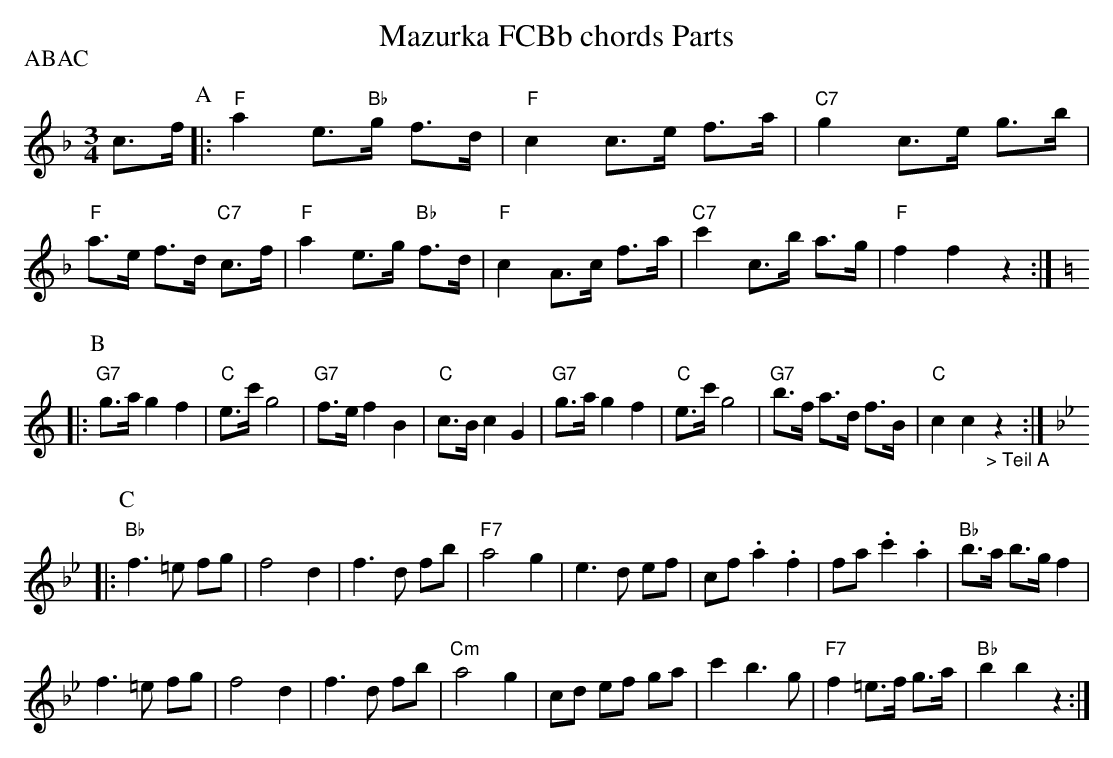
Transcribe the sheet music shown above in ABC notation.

X:1
T: Mazurka FCBb chords Parts
P:ABAC
M:3/4
L:1/8
K:F %%MIDI gchordon
c>f [P:A] |: "F"a2 e>"Bb"g f>d | "F"c2 c>e f>a | "C7"g2 c>e g>b | "F"a>e f>d "C7"c>f | "F"a2 e>g "Bb"f>d | "F"c2 A>c f>a | "C7"c'2 c>b a>g | "F"f2f2z2 :: [P:B] [K:C]
"G7"g>a g2f2 | "C"e>c'g4 | "G7"f>ef2B2 | "C"c>B c2G2 | "G7"g>a g2f2 | "C"e>c' g4 | "G7"b>f a>d f>B | "C"c2c2"_> Teil A"z2 :: [P:C] [K:Bb]
"Bb"f3=e fg | f4d2 | f3d fb | "F7"a4g2 | e3d ef | cf .a2.f2 | fa .c'2.a2 | "Bb"b>a b>g f2 |
f3=e fg | f4d2 | f3d fb | "Cm"a4g2 | cd ef ga | c'2b3g | "F7"f2 =e>f g>a | "Bb"b2b2z2 :|
